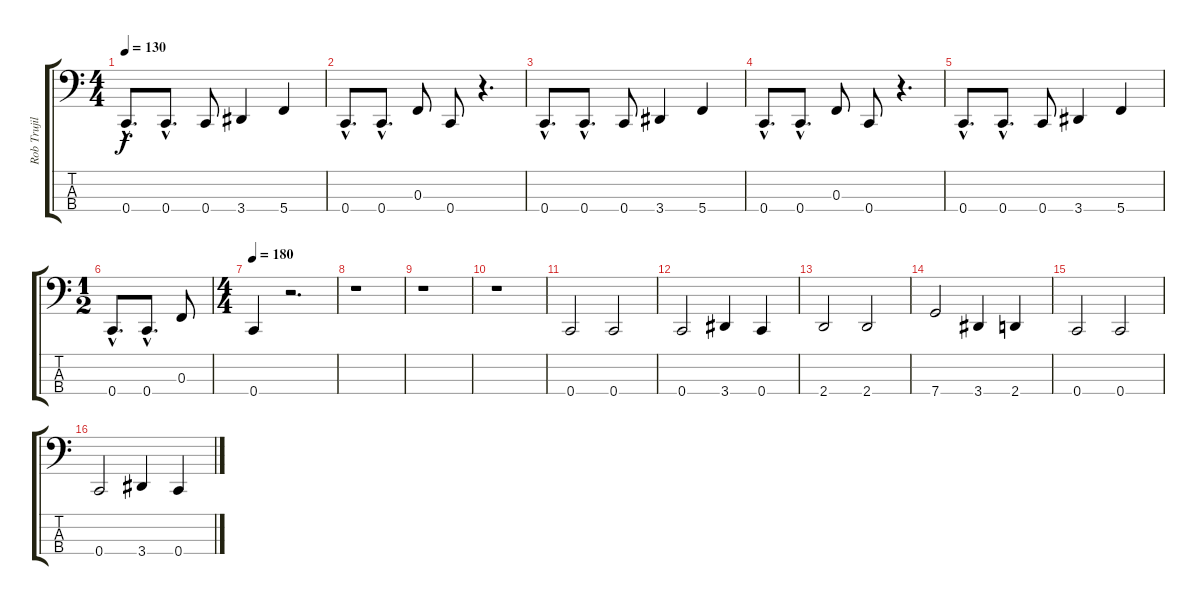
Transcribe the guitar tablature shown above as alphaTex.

\track ("Rob Trujillo" "Rob Trujil") {instrument electricbassfinger}
\staff {score tabs}
\tuning (Eb2 Bb1 F1 C1) {hide}
\ts (4 4)
\tempo 130
\clef f4
\ks c
0.4{hac}.8{d dy f} 0.4{hac}.8{d} 0.4.8 3.4.4 5.4.4 |
0.4{hac}.8{d} 0.4{hac}.8{d} 0.3.8 0.4.8 r.4{d} |
0.4{hac}.8{d} 0.4{hac}.8{d} 0.4.8 3.4.4 5.4.4 |
0.4{hac}.8{d} 0.4{hac}.8{d} 0.3.8 0.4.8 r.4{d} |
0.4{hac}.8{d} 0.4{hac}.8{d} 0.4.8 3.4.4 5.4.4 |
\ts (1 2)
0.4{hac}.8{d} 0.4{hac}.8{d} 0.3.8 |
\ts (4 4)
\tempo 180
0.4.4 r.2{d} |
r.1 |
r.1 |
r.1 |
0.4.2 0.4.2 |
0.4.2 3.4.4 0.4.4 |
2.4.2 2.4.2 |
7.4.2 3.4.4 2.4.4 |
0.4.2 0.4.2 |
0.4.2 3.4.4 0.4.4
